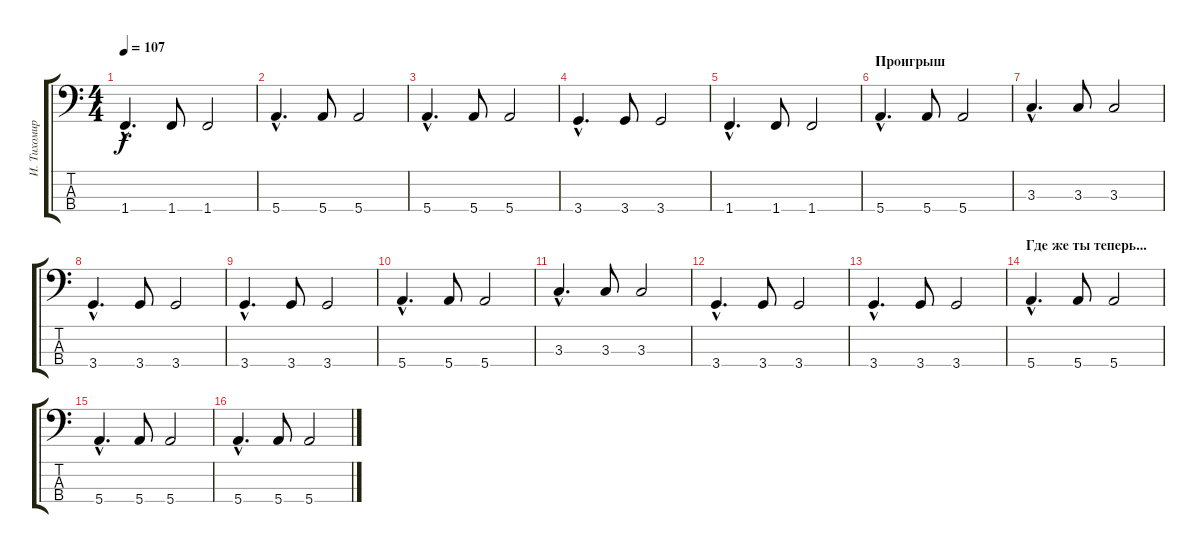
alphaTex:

\track ("И. Тихомиров" "И. Тихомир") {instrument electricbassfinger}
\staff {score tabs}
\tuning (G2 D2 A1 E1) {hide}
\ts (4 4)
\tempo 107
\clef f4
\ks c
1.4{hac}.4{d dy f} 1.4.8 1.4.2 |
5.4{hac}.4{d} 5.4.8 5.4.2 |
5.4{hac}.4{d} 5.4.8 5.4.2 |
3.4{hac}.4{d} 3.4.8 3.4.2 |
1.4{hac}.4{d} 1.4.8 1.4.2 |
\section ("" "Проигрыш")
5.4{hac}.4{d} 5.4.8 5.4.2 |
3.3{hac}.4{d} 3.3.8 3.3.2 |
3.4{hac}.4{d} 3.4.8 3.4.2 |
3.4{hac}.4{d} 3.4.8 3.4.2 |
5.4{hac}.4{d} 5.4.8 5.4.2 |
3.3{hac}.4{d} 3.3.8 3.3.2 |
3.4{hac}.4{d} 3.4.8 3.4.2 |
3.4{hac}.4{d} 3.4.8 3.4.2 |
\section ("" "Где же ты теперь...")
5.4{hac}.4{d} 5.4.8 5.4.2 |
5.4{hac}.4{d} 5.4.8 5.4.2 |
5.4{hac}.4{d} 5.4.8 5.4.2
